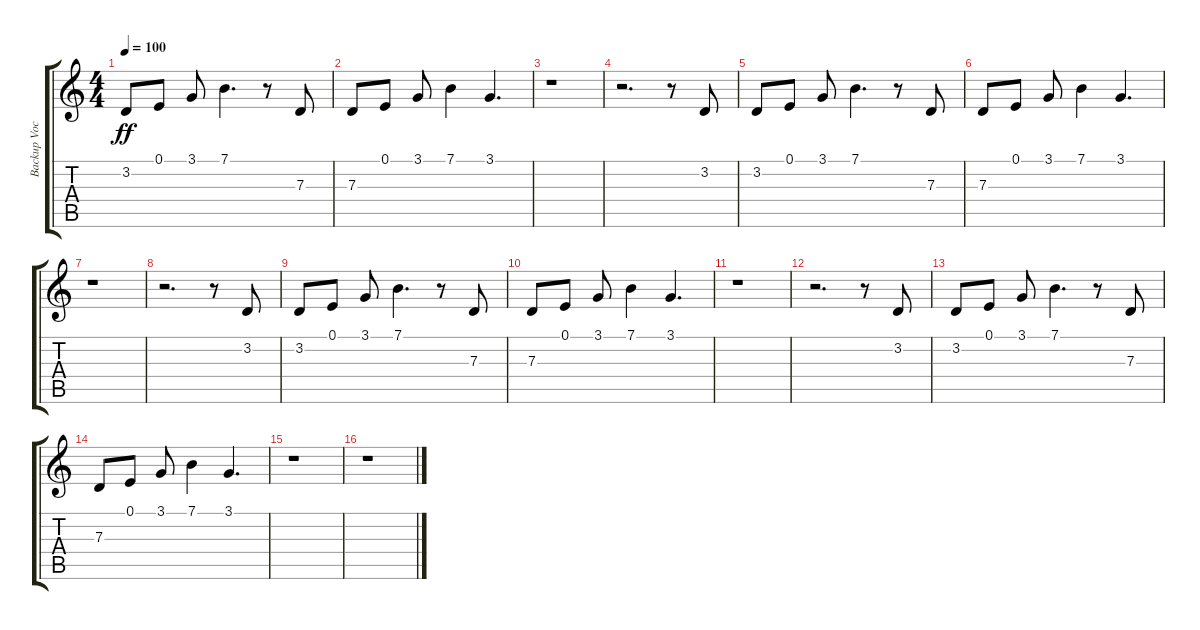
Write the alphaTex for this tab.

\track ("Backup Vocal 1" "Backup Voc") {instrument synthvoice}
\staff {score tabs}
\tuning (E4 B3 G3 D3 A2 E2) {hide}
\ts (4 4)
\tempo 100
\clef g2
\ks c
3.2.8{dy ff} 0.1.8 3.1.8 7.1.4{d} r.8 7.3.8 |
7.3.8 0.1.8 3.1.8 7.1.4 3.1.4{d} |
r.1 |
r.2{d} r.8 3.2.8 |
3.2.8 0.1.8 3.1.8 7.1.4{d} r.8 7.3.8 |
7.3.8 0.1.8 3.1.8 7.1.4 3.1.4{d} |
r.1 |
r.2{d} r.8 3.2.8 |
3.2.8 0.1.8 3.1.8 7.1.4{d} r.8 7.3.8 |
7.3.8 0.1.8 3.1.8 7.1.4 3.1.4{d} |
r.1 |
r.2{d} r.8 3.2.8 |
3.2.8 0.1.8 3.1.8 7.1.4{d} r.8 7.3.8 |
7.3.8 0.1.8 3.1.8 7.1.4 3.1.4{d} |
r.1 |
r.1
